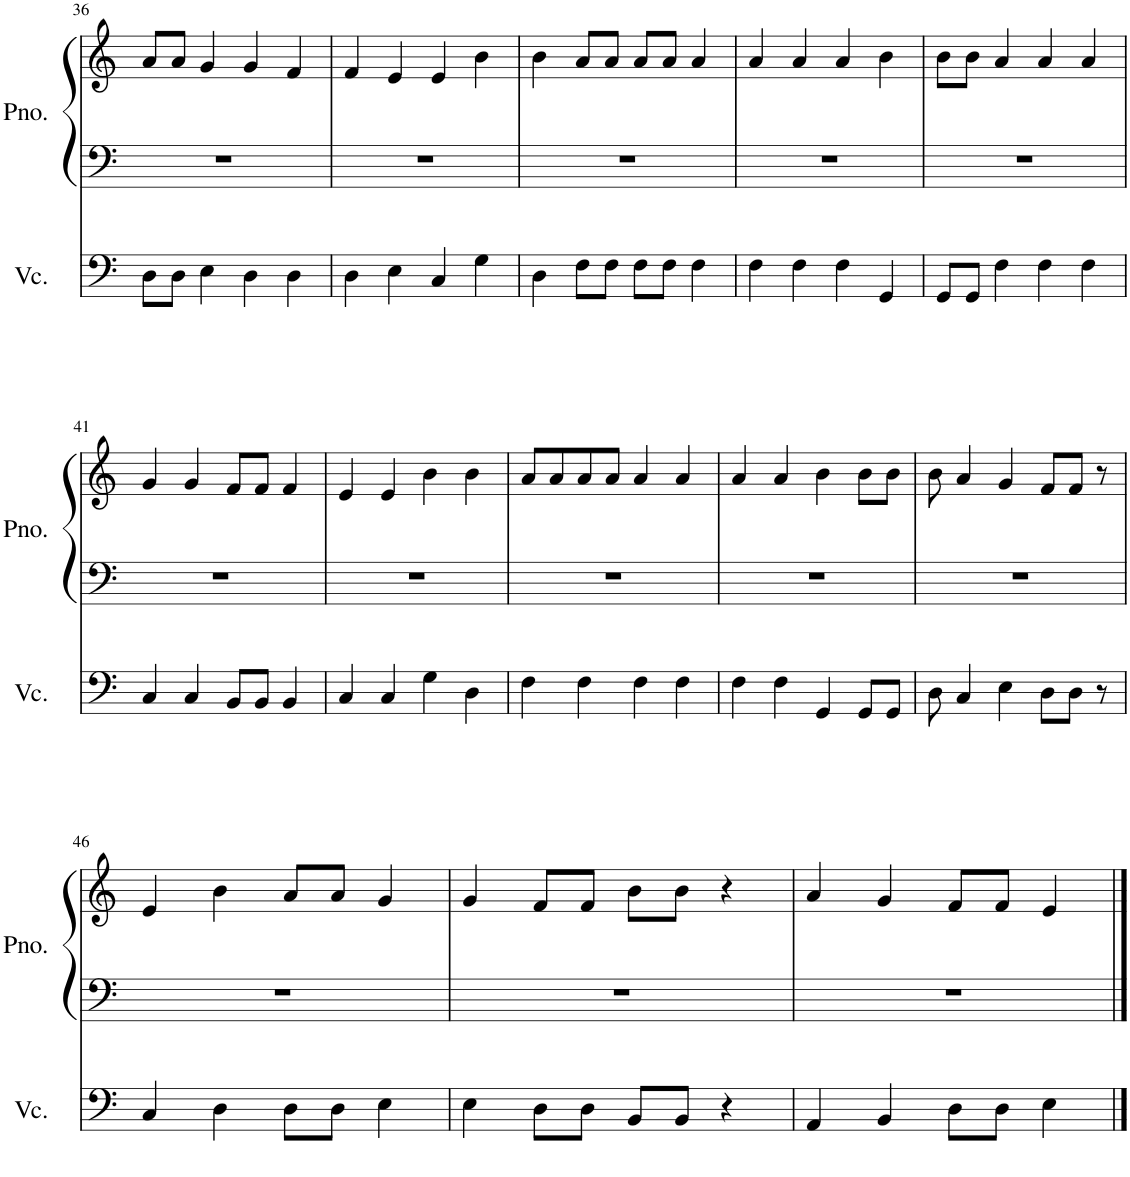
**kern	**kern	**kern
*part2	*part1	*part1
*staff3	*staff2	*staff1
*I"Violoncello	*I"Klavier	*
*I'Vc.	*	*
!!LO:PB:g=z
*clefF4	*clefF4	*clefG2
*k[]	*k[]	*k[]
*M4/4	*M4/4	*M4/4
=36	=36	=36
8D\L	1r	8a/L
8D\J	.	8a/J
4E\	.	4g/
4D\	.	4g/
4D\	.	4f/
=37	=37	=37
4D\	1r	4f/
4E\	.	4e/
4C/	.	4e/
4G\	.	4b\
=38	=38	=38
4D\	1r	4b\
8F\L	.	8a/L
8F\J	.	8a/J
8F\L	.	8a/L
8F\J	.	8a/J
4F\	.	4a/
=39	=39	=39
4F\	1r	4a/
4F\	.	4a/
4F\	.	4a/
4GG/	.	4b\
=40	=40	=40
8GG/L	1r	8b\L
8GG/J	.	8b\J
4F\	.	4a/
4F\	.	4a/
4F\	.	4a/
!!LO:LB:g=z
=41	=41	=41
4C/	1r	4g/
4C/	.	4g/
8BB/L	.	8f/L
8BB/J	.	8f/J
4BB/	.	4f/
=42	=42	=42
4C/	1r	4e/
4C/	.	4e/
4G\	.	4b\
4D\	.	4b\
=43	=43	=43
4F\	1r	8a/L
.	.	8a/
4F\	.	8a/
.	.	8a/J
4F\	.	4a/
4F\	.	4a/
=44	=44	=44
4F\	1r	4a/
4F\	.	4a/
4GG/	.	4b\
8GG/L	.	8b\L
8GG/J	.	8b\J
=45	=45	=45
8D\	1r	8b\
4C/	.	4a/
4E\	.	4g/
8D\L	.	8f/L
8D\J	.	8f/J
8r	.	8r
!!LO:LB:g=z
=46	=46	=46
4C/	1r	4e/
4D\	.	4b\
8D\L	.	8a/L
8D\J	.	8a/J
4E\	.	4g/
=47	=47	=47
4E\	1r	4g/
8D\L	.	8f/L
8D\J	.	8f/J
8BB/L	.	8b\L
8BB/J	.	8b\J
4r	.	4r
=48	=48	=48
4AA/	1r	4a/
4BB/	.	4g/
8D\L	.	8f/L
8D\J	.	8f/J
4E\	.	4e/
==	==	==
*-	*-	*-
